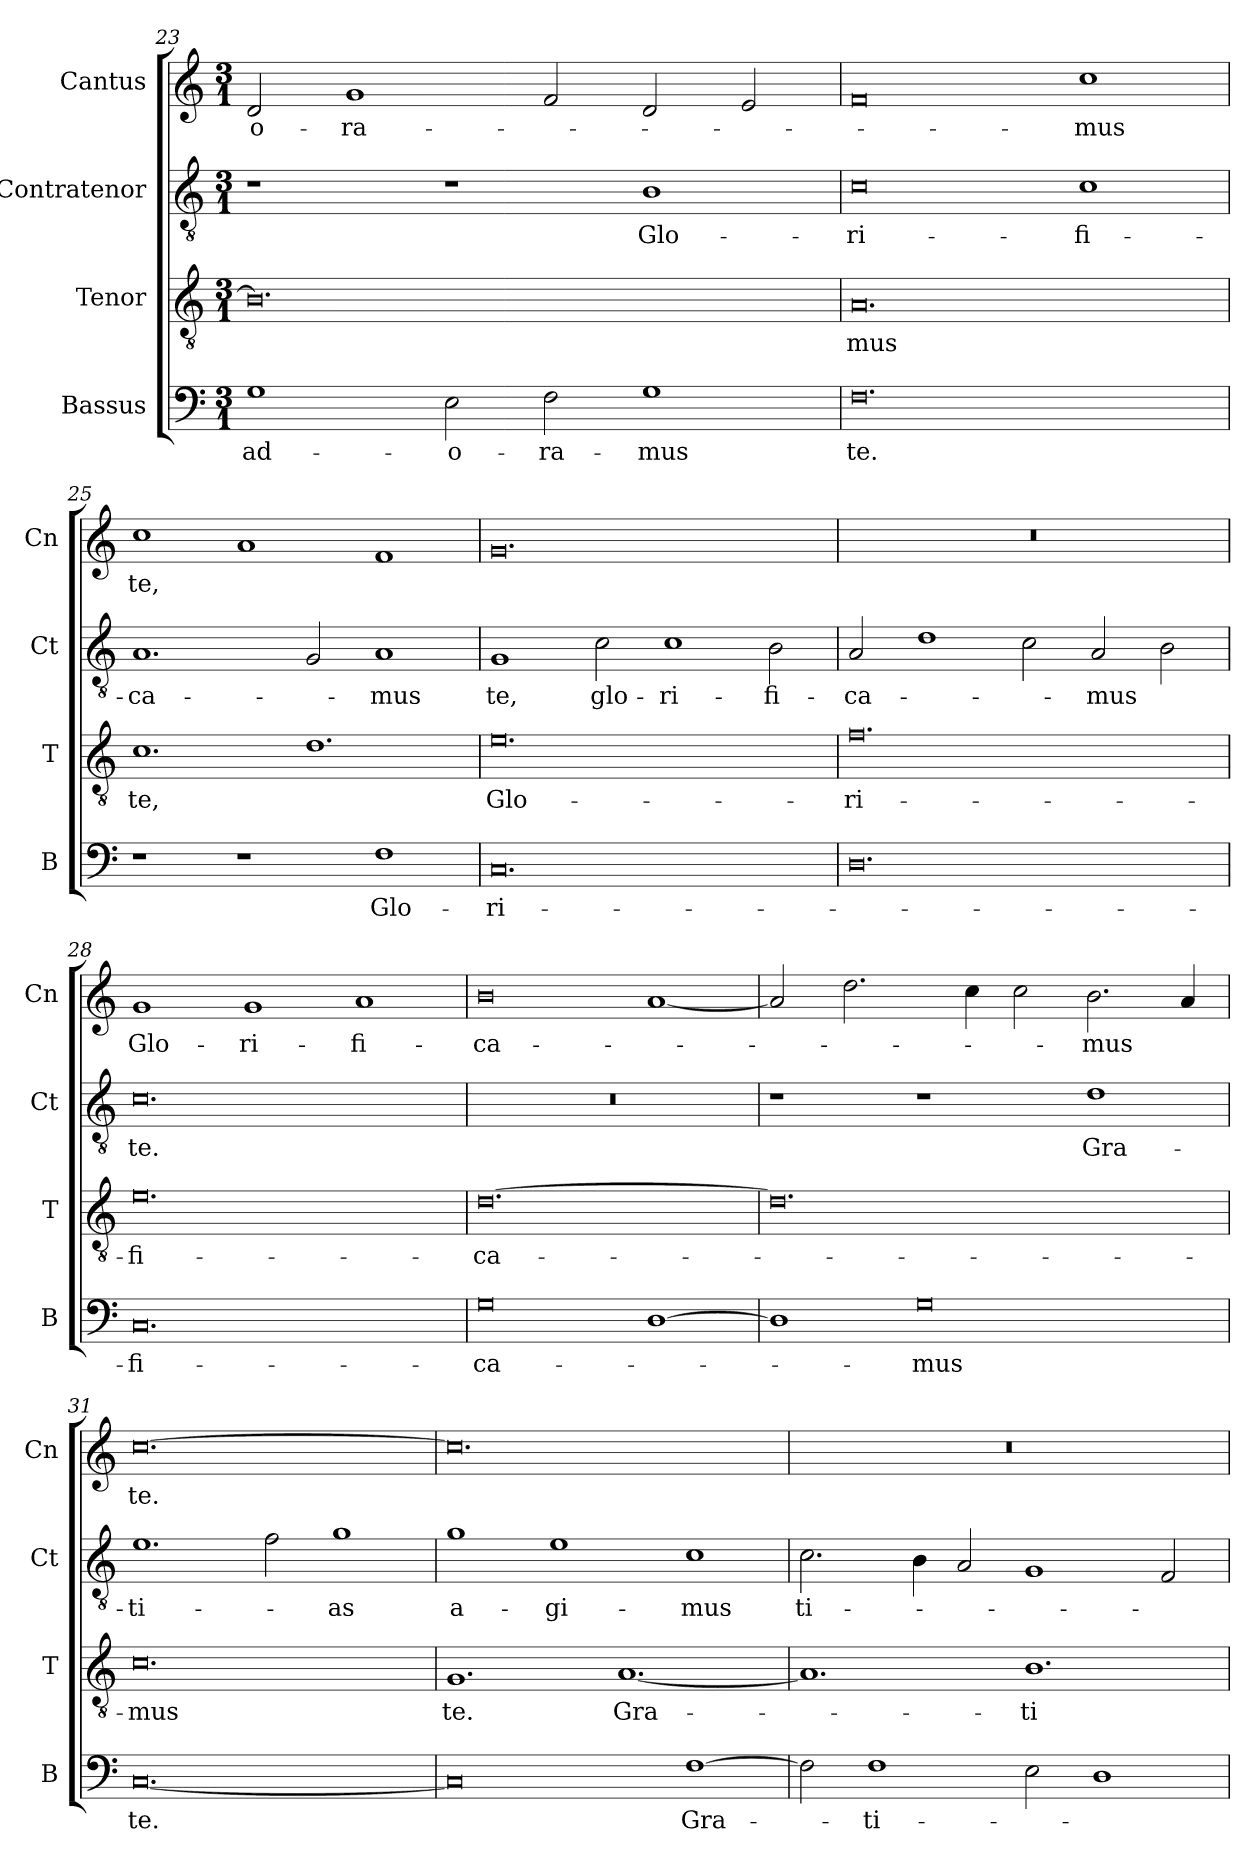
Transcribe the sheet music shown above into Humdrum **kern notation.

**kern	**text	**kern	**text	**kern	**text	**kern	**text
*part4	*part4	*part3	*part3	*part2	*part2	*part1	*part1
*staff4	*staff4	*staff3	*staff3	*staff2	*staff2	*staff1	*staff1
*I"Bassus	*	*I"Tenor	*	*I"Contratenor	*	*I"Cantus	*
*I'B	*	*I'T	*	*I'Ct	*	*I'Cn	*
*clefF4	*	*clefGv2	*	*clefGv2	*	*clefG2	*
*k[]	*	*k[]	*	*k[]	*	*k[]	*
*M3/1	*	*M3/1	*	*M3/1	*	*M3/1	*
=23	=23	=23	=23	=23	=23	=23	=23
1G	ad-	0.B]	.	1r	.	2d/	-o-
.	.	.	.	.	.	1g	-ra-
2E\	-o-	.	.	1r	.	.	.
2F\	-ra-	.	.	.	.	2f/	.
1G	-mus	.	.	1B	Glo-	2d/	.
.	.	.	.	.	.	2e/	.
=24	=24	=24	=24	=24	=24	=24	=24
0.F	te.	0.A	-mus	0c	-ri-	0f	.
.	.	.	.	1c	-fi-	1cc	-mus
=25	=25	=25	=25	=25	=25	=25	=25
1r	.	1.c	te,	1.A	-ca-	1cc	te,
1r	.	.	.	.	.	1a	.
.	.	1.d	.	2G/	.	.	.
1F	Glo-	.	.	1A	-mus	1f	.
=26	=26	=26	=26	=26	=26	=26	=26
0.C	-ri-	0.e	Glo-	1G	te,	0.g	.
.	.	.	.	2c\	glo-	.	.
.	.	.	.	1c	-ri-	.	.
.	.	.	.	2B\	-fi-	.	.
=27	=27	=27	=27	=27	=27	=27	=27
0.D	.	0.f	-ri-	2A/	-ca-	0.r	.
.	.	.	.	1d	.	.	.
.	.	.	.	2c\	.	.	.
.	.	.	.	2A/	-mus	.	.
.	.	.	.	2B\	.	.	.
=28	=28	=28	=28	=28	=28	=28	=28
0.C	-fi-	0.e	-fi-	0.c	te.	1g	Glo-
.	.	.	.	.	.	1g	-ri-
.	.	.	.	.	.	1a	-fi-
=29	=29	=29	=29	=29	=29	=29	=29
0G	-ca-	[0.d	-ca-	0.r	.	0b	-ca-
[1D	.	.	.	.	.	[1a	.
=30	=30	=30	=30	=30	=30	=30	=30
1D]	.	0.d]	.	1r	.	2a/]	.
.	.	.	.	.	.	2.dd\	.
0G	-mus	.	.	1r	.	.	.
.	.	.	.	.	.	4cc\	.
.	.	.	.	.	.	2cc\	.
.	.	.	.	1d	Gra-	2.b\	-mus
.	.	.	.	.	.	4a/	.
=31	=31	=31	=31	=31	=31	=31	=31
[0.C	te.	0.c	-mus	1.e	-ti-	[0.cc	te.
.	.	.	.	2f\	.	.	.
.	.	.	.	1g	-as	.	.
=32	=32	=32	=32	=32	=32	=32	=32
0C]	.	1.G	te.	1g	a-	0.cc]	.
.	.	.	.	1e	-gi-	.	.
.	.	[1.A	Gra-	.	.	.	.
[1F	Gra-	.	.	1c	-mus	.	.
=33	=33	=33	=33	=33	=33	=33	=33
2F\]	.	1.A]	.	2.c\	ti-	0.r	.
1F	-ti-	.	.	.	.	.	.
.	.	.	.	4B\	.	.	.
.	.	.	.	2A/	.	.	.
2E\	.	1.B	-ti-	1G	.	.	.
1D	.	.	.	.	.	.	.
.	.	.	.	2F/	.	.	.
=	=	=	=	=	=	=	=
*-	*-	*-	*-	*-	*-	*-	*-
